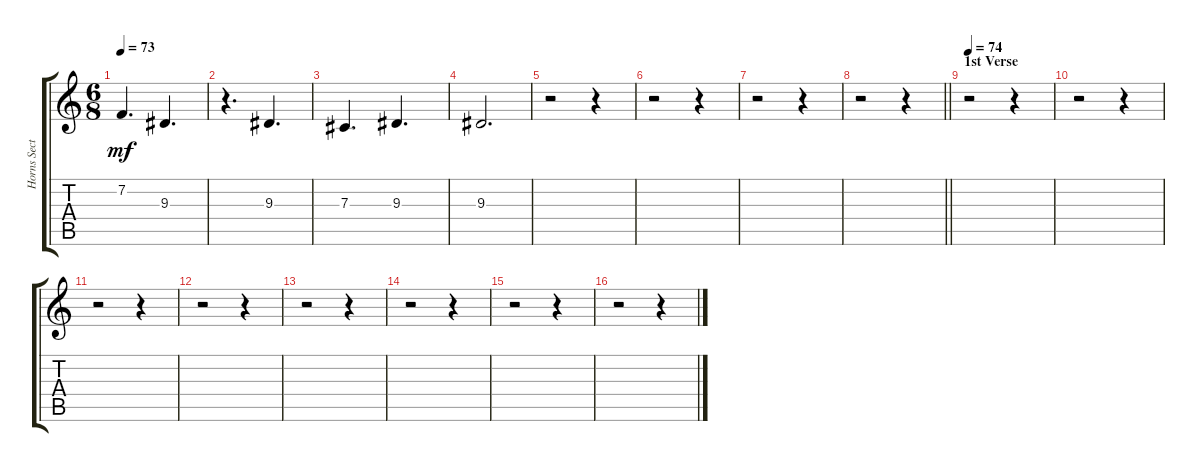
\track ("Horns Section (SF Symphony)" "Horns Sect") {instrument frenchhorn}
\staff {score tabs}
\tuning (Eb4 Bb3 Gb3 Db3 Ab2 Eb2) {hide}
\ts (6 8)
\tempo 73
\clef g2
\ks c
7.2.4{d dy mf} 9.3.4{d} |
r.4{d} 9.3.4{d} |
7.3.4{d} 9.3.4{d} |
9.3.2{d} |
r.2 r.4 |
r.2 r.4 |
r.2 r.4 |
\barLineRight lightlight
r.2 r.4 |
\section ("" "1st Verse")
\tempo 74
r.2 r.4 |
r.2 r.4 |
r.2 r.4 |
r.2 r.4 |
r.2 r.4 |
r.2 r.4 |
r.2 r.4 |
r.2 r.4
